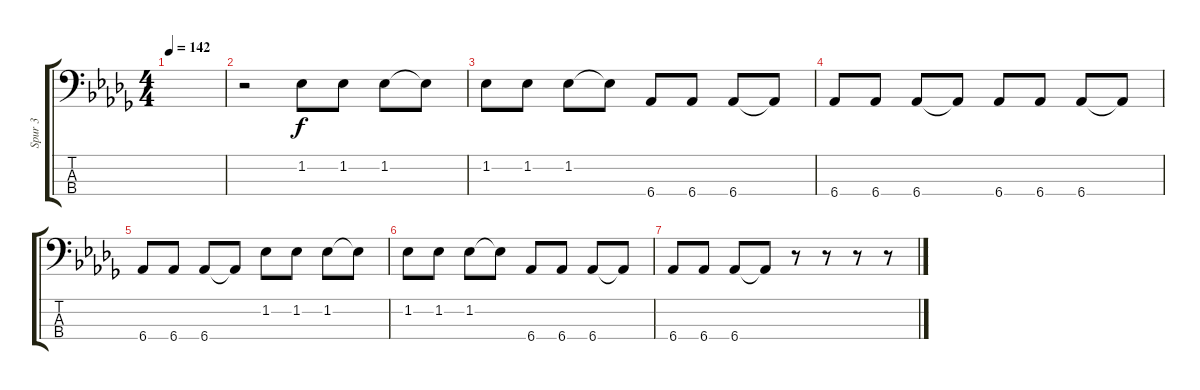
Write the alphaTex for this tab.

\track ("Spur 3" "Spur 3") {instrument electricbassfinger}
\staff {score tabs}
\tuning (G2 D2 A1 D1) {hide}
\ts (4 4)
\tempo 142
\clef f4
\ks db
|
r.2 1.2.8 1.2.8 1.2.8 1.2{t}.8 |
1.2.8 1.2.8 1.2.8 1.2{t}.8 6.4.8 6.4.8 6.4.8 6.4{t}.8 |
6.4.8 6.4.8 6.4.8 6.4{t}.8 6.4.8 6.4.8 6.4.8 6.4{t}.8 |
6.4.8 6.4.8 6.4.8 6.4{t}.8 1.2.8 1.2.8 1.2.8 1.2{t}.8 |
1.2.8 1.2.8 1.2.8 1.2{t}.8 6.4.8 6.4.8 6.4.8 6.4{t}.8 |
6.4.8 6.4.8 6.4.8 6.4{t}.8 r.8 r.8 r.8 r.8
